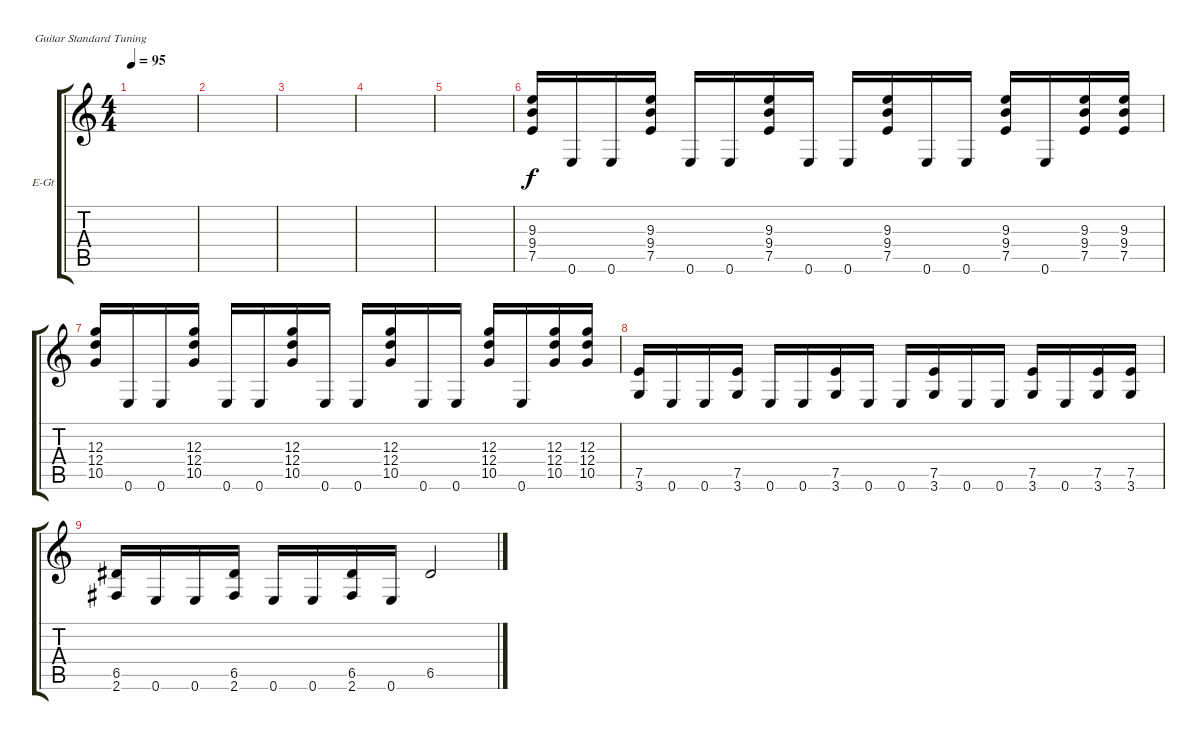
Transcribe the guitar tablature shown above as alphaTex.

\bracketExtendMode groupsimilarinstruments
\firstSystemTrackNameOrientation horizontal
\otherSystemsTrackNameOrientation horizontal
\track ("Electric Guitar 1" "E-Gt") {instrument distortionguitar}
\staff {score tabs}
\tuning (E4 B3 G3 D3 A2 E2)
\ts (4 4)
\tempo 95
\clef g2
\ks c
|
|
|
|
|
(7.5 9.4 9.3).16 0.6.16 0.6.16 (7.5 9.4 9.3).16 0.6.16 0.6.16 (9.3 9.4 7.5).16 0.6.16 0.6.16 (7.5 9.4 9.3).16 0.6.16 0.6.16 (9.3 9.4 7.5).16 0.6.16 (7.5 9.4 9.3).16 (7.5 9.3 9.4).16 |
(10.5 12.4 12.3).16 0.6.16 0.6.16 (10.5 12.4 12.3).16 0.6.16 0.6.16 (12.3 12.4 10.5).16 0.6.16 0.6.16 (10.5 12.4 12.3).16 0.6.16 0.6.16 (12.3 12.4 10.5).16 0.6.16 (10.5 12.4 12.3).16 (10.5 12.3 12.4).16 |
(7.5 3.6).16 0.6.16 0.6.16 (7.5 3.6).16 0.6.16 0.6.16 (7.5 3.6).16 0.6.16 0.6.16 (7.5 3.6).16 0.6.16 0.6.16 (7.5 3.6).16 0.6.16 (7.5 3.6).16 (7.5 3.6).16 |
(6.5 2.6).16 0.6.16 0.6.16 (6.5 2.6).16 0.6.16 0.6.16 (6.5 2.6).16 0.6.16 6.5.2
